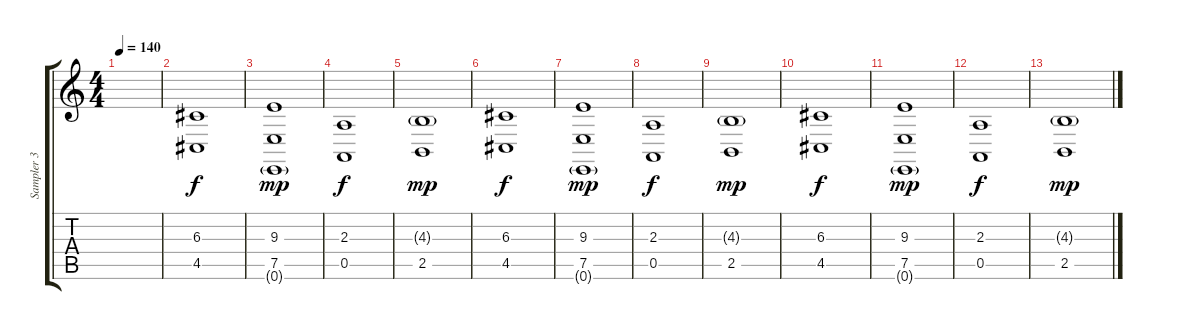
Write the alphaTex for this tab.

\track ("Sampler 3" "Sampler 3") {instrument stringensemble1}
\staff {score tabs}
\tuning (E4 B3 G3 D3 A2 E2) {hide}
\ts (4 4)
\tempo 140
\clef g2
\ks c
|
(6.3 4.5).1 |
(9.3 7.5 0.6{g}).1{dy mp} |
(2.3 0.5).1{dy f} |
(4.3{g} 2.5).1{dy mp} |
(6.3 4.5).1{dy f} |
(9.3 7.5 0.6{g}).1{dy mp} |
(2.3 0.5).1{dy f} |
(4.3{g} 2.5).1{dy mp} |
(6.3 4.5).1{dy f} |
(9.3 7.5 0.6{g}).1{dy mp} |
(2.3 0.5).1{dy f} |
(4.3{g} 2.5).1{dy mp}
